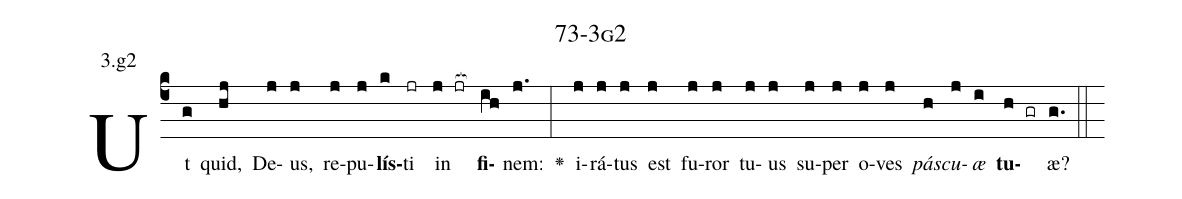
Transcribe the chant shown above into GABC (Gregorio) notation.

name: 73-3g2;
annotation: 3.g2;
%%
(c4)Ut(g) quid,(hj) De(j)us,(j) re(j)pu(j)<b>lís</b>(k)ti(jr) in(j jr[ocb:1{]) <b>fi</b>(ih[ocb:0}])nem:(j.) <v>\greheightstar</v>(:) i(j)rá(j)tus(j) est(j) fu(j)ror(j) tu(j)us(j) su(j)per(j) o(j)ves(j) <i>pás</i>(h)<i>cu</i>(j)<i>æ</i>(i) <b>tu</b>(h gr)æ?(g.) (::)


%E(j) u(h) o(j) u(i) a(h) e.(g.) (::)
